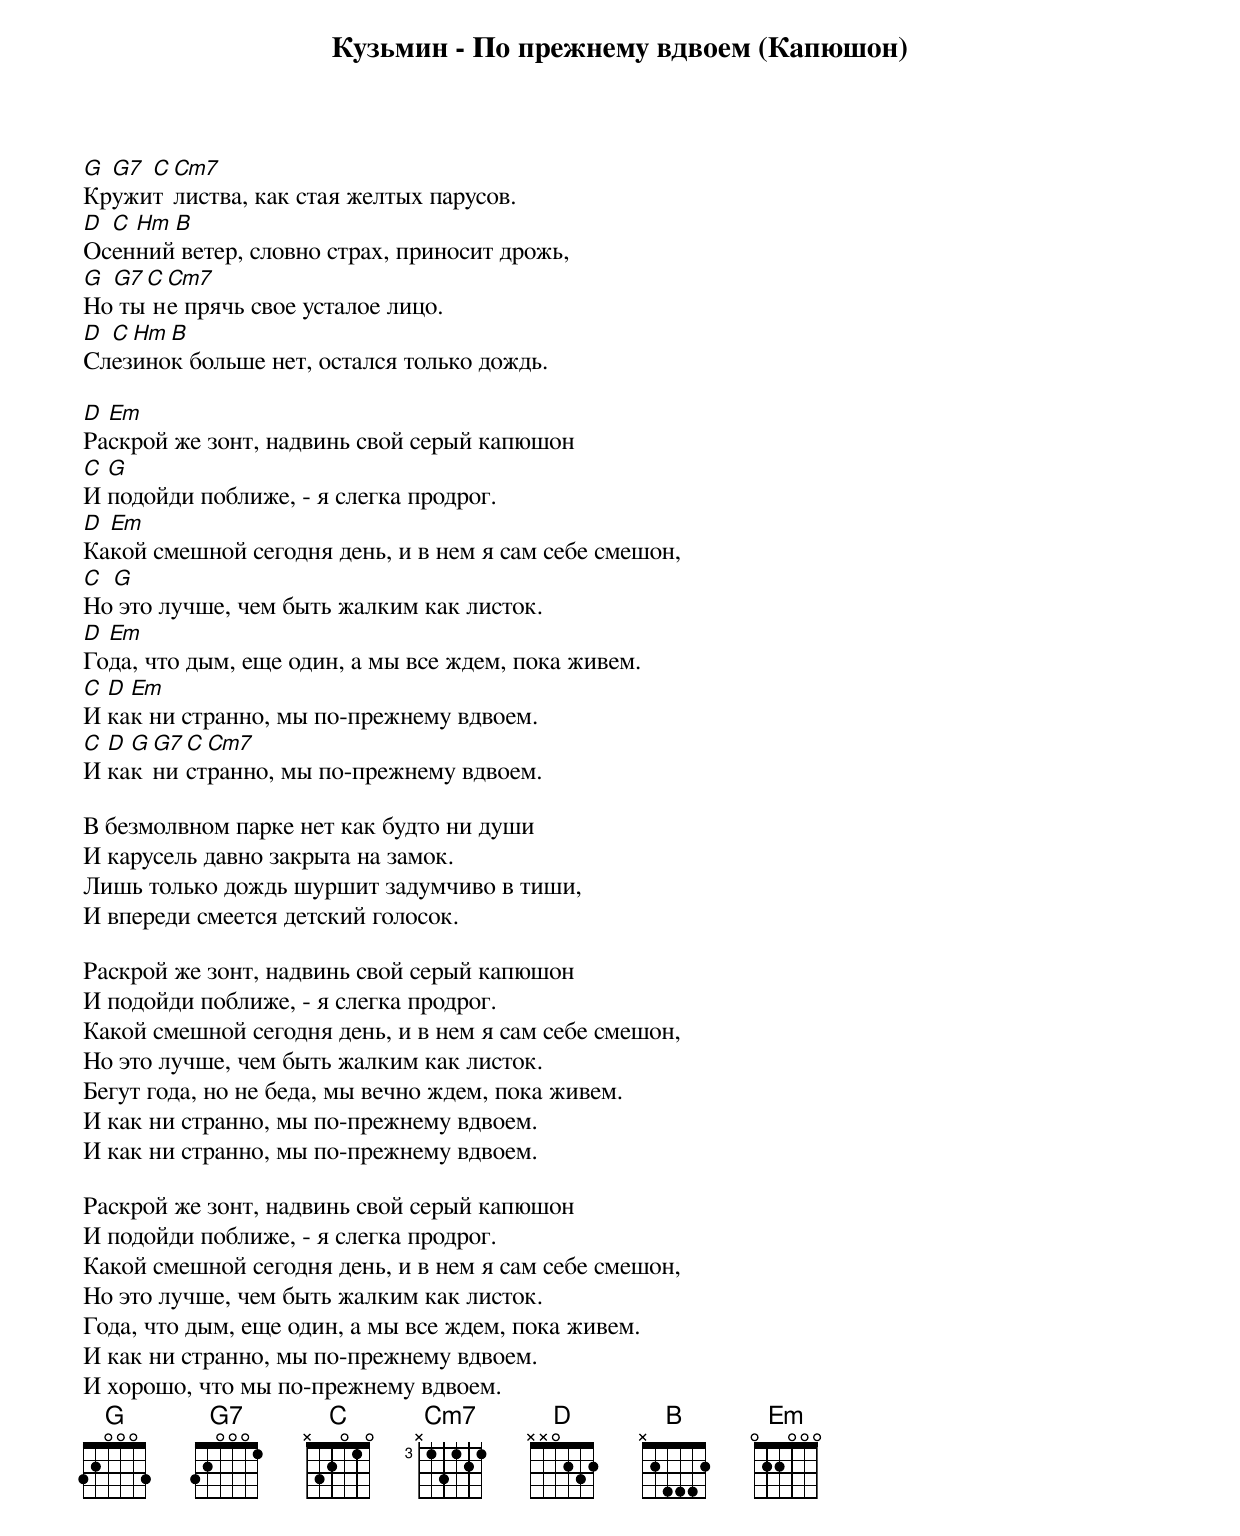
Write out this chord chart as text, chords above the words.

Кузьмин - По прежнему вдвоем (Капюшон)
G G7 C Cm7
Кружит листва, как стая желтых парусов.
D C Hm B
Осенний ветер, словно страх, приносит дрожь,
G G7 C Cm7
Но ты не прячь свое усталое лицо.
D C Hm B
Слезинок больше нет, остался только дождь.

D Em
Раскрой же зонт, надвинь свой серый капюшон
C G
И подойди поближе, - я слегка продрог.
D Em
Какой смешной сегодня день, и в нем я сам себе смешон,
C G
Но это лучше, чем быть жалким как листок.
D Em
Года, что дым, еще один, а мы все ждем, пока живем.
C D Em
И как ни странно, мы по-прежнему вдвоем.
C D G G7 C Cm7
И как ни странно, мы по-прежнему вдвоем.

В безмолвном парке нет как будто ни души
И карусель давно закрыта на замок.
Лишь только дождь шуршит задумчиво в тиши,
И впереди смеется детский голосок.

Раскрой же зонт, надвинь свой серый капюшон
И подойди поближе, - я слегка продрог.
Какой смешной сегодня день, и в нем я сам себе смешон,
Но это лучше, чем быть жалким как листок.
Бегут года, но не беда, мы вечно ждем, пока живем.
И как ни странно, мы по-прежнему вдвоем.
И как ни странно, мы по-прежнему вдвоем.

Раскрой же зонт, надвинь свой серый капюшон
И подойди поближе, - я слегка продрог.
Какой смешной сегодня день, и в нем я сам себе смешон,
Но это лучше, чем быть жалким как листок.
Года, что дым, еще один, а мы все ждем, пока живем.
И как ни странно, мы по-прежнему вдвоем.
И хорошо, что мы по-прежнему вдвоем.
